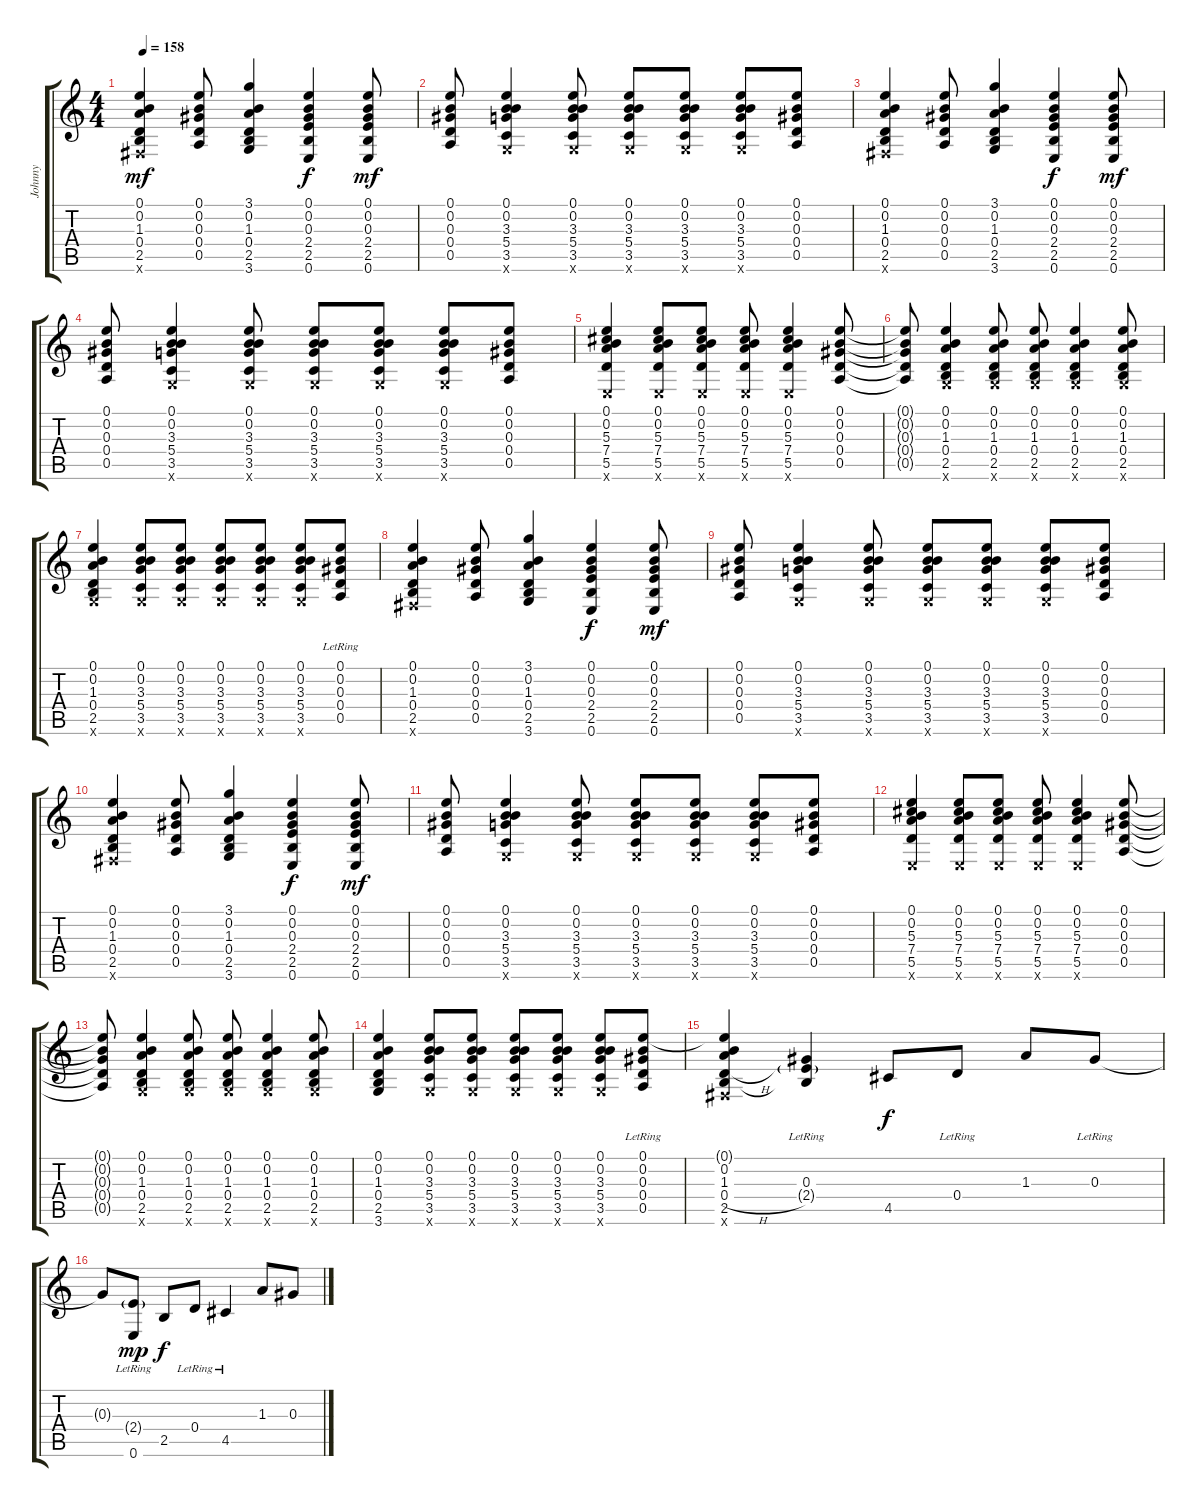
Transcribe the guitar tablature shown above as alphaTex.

\track ("Johnny" "Johnny") {instrument electricguitarclean}
\staff {score tabs}
\tuning (E4 B3 Ab3 D3 A2 E2) {hide}
\ts (4 4)
\tempo 158
\clef g2
\ks c
(0.1 0.2 1.3 0.4 2.5 2.6{x}).4{dy mf} (0.1 0.2 0.3 0.4 0.5).8 (3.1 0.2 1.3 0.4 2.5 3.6).4 (0.1 0.2 0.3 2.4 2.5 0.6).4{dy f} (0.1 0.2 0.3 2.4 2.5 0.6).8{dy mf} |
(0.1 0.2 0.3 0.4 0.5).8 (0.1 0.2 3.3 5.4 3.5 3.6{x}).4 (0.1 0.2 3.3 5.4 3.5 3.6{x}).8 (0.1 0.2 3.3 5.4 3.5 3.6{x}).8 (0.1 0.2 3.3 5.4 3.5 3.6{x}).8 (0.1 0.2 3.3 5.4 3.5 3.6{x}).8 (0.1 0.2 0.3 0.4 0.5).8 |
(0.1 0.2 1.3 0.4 2.5 2.6{x}).4 (0.1 0.2 0.3 0.4 0.5).8 (3.1 0.2 1.3 0.4 2.5 3.6).4 (0.1 0.2 0.3 2.4 2.5 0.6).4{dy f} (0.1 0.2 0.3 2.4 2.5 0.6).8{dy mf} |
(0.1 0.2 0.3 0.4 0.5).8 (0.1 0.2 3.3 5.4 3.5 3.6{x}).4 (0.1 0.2 3.3 5.4 3.5 3.6{x}).8 (0.1 0.2 3.3 5.4 3.5 3.6{x}).8 (0.1 0.2 3.3 5.4 3.5 3.6{x}).8 (0.1 0.2 3.3 5.4 3.5 3.6{x}).8 (0.1 0.2 0.3 0.4 0.5).8 |
(0.1 0.2 5.3 7.4 5.5 0.6{x}).4 (0.1 0.2 5.3 7.4 5.5 0.6{x}).8 (0.1 0.2 5.3 7.4 5.5 0.6{x}).8 (0.1 0.2 5.3 7.4 5.5 0.6{x}).8 (0.1 0.2 5.3 7.4 5.5 0.6{x}).4 (0.1 0.2 0.3 0.4 0.5).8 |
(0.1{t} 0.2{t} 0.3{t} 0.4{t} 0.5{t}).8 (0.1 0.2 1.3 0.4 2.5 3.6{x}).4 (0.1 0.2 1.3 0.4 2.5 3.6{x}).8 (0.1 0.2 1.3 0.4 2.5 3.6{x}).8 (0.1 0.2 1.3 0.4 2.5 3.6{x}).4 (0.1 0.2 1.3 0.4 2.5 3.6{x}).8 |
(0.1 0.2 1.3 0.4 2.5 3.6{x}).4 (0.1 0.2 3.3 5.4 3.5 3.6{x}).8 (0.1 0.2 3.3 5.4 3.5 3.6{x}).8 (0.1 0.2 3.3 5.4 3.5 3.6{x}).8 (0.1 0.2 3.3 5.4 3.5 3.6{x}).8 (0.1 0.2 3.3 5.4 3.5 3.6{x}).8 (0.1{lr} 0.2 0.3 0.4 0.5).8 |
(0.1 0.2 1.3 0.4 2.5 2.6{x}).4 (0.1 0.2 0.3 0.4 0.5).8 (3.1 0.2 1.3 0.4 2.5 3.6).4 (0.1 0.2 0.3 2.4 2.5 0.6).4{dy f} (0.1 0.2 0.3 2.4 2.5 0.6).8{dy mf} |
(0.1 0.2 0.3 0.4 0.5).8 (0.1 0.2 3.3 5.4 3.5 3.6{x}).4 (0.1 0.2 3.3 5.4 3.5 3.6{x}).8 (0.1 0.2 3.3 5.4 3.5 3.6{x}).8 (0.1 0.2 3.3 5.4 3.5 3.6{x}).8 (0.1 0.2 3.3 5.4 3.5 3.6{x}).8 (0.1 0.2 0.3 0.4 0.5).8 |
(0.1 0.2 1.3 0.4 2.5 2.6{x}).4 (0.1 0.2 0.3 0.4 0.5).8 (3.1 0.2 1.3 0.4 2.5 3.6).4 (0.1 0.2 0.3 2.4 2.5 0.6).4{dy f} (0.1 0.2 0.3 2.4 2.5 0.6).8{dy mf} |
(0.1 0.2 0.3 0.4 0.5).8 (0.1 0.2 3.3 5.4 3.5 3.6{x}).4 (0.1 0.2 3.3 5.4 3.5 3.6{x}).8 (0.1 0.2 3.3 5.4 3.5 3.6{x}).8 (0.1 0.2 3.3 5.4 3.5 3.6{x}).8 (0.1 0.2 3.3 5.4 3.5 3.6{x}).8 (0.1 0.2 0.3 0.4 0.5).8 |
(0.1 0.2 5.3 7.4 5.5 0.6{x}).4 (0.1 0.2 5.3 7.4 5.5 0.6{x}).8 (0.1 0.2 5.3 7.4 5.5 0.6{x}).8 (0.1 0.2 5.3 7.4 5.5 0.6{x}).8 (0.1 0.2 5.3 7.4 5.5 0.6{x}).4 (0.1 0.2 0.3 0.4 0.5).8 |
(0.1{t} 0.2{t} 0.3{t} 0.4{t} 0.5{t}).8 (0.1 0.2 1.3 0.4 2.5 3.6{x}).4 (0.1 0.2 1.3 0.4 2.5 3.6{x}).8 (0.1 0.2 1.3 0.4 2.5 3.6{x}).8 (0.1 0.2 1.3 0.4 2.5 3.6{x}).4 (0.1 0.2 1.3 0.4 2.5 3.6{x}).8 |
(0.1 0.2 1.3 0.4 2.5 3.6).4 (0.1 0.2 3.3 5.4 3.5 3.6{x}).8 (0.1 0.2 3.3 5.4 3.5 3.6{x}).8 (0.1 0.2 3.3 5.4 3.5 3.6{x}).8 (0.1 0.2 3.3 5.4 3.5 3.6{x}).8 (0.1 0.2 3.3 5.4 3.5 3.6{x}).8 (0.1{lr} 0.2 0.3 0.4 0.5).8 |
(0.1{t} 0.2 1.3 0.4{h} 2.5 2.6{x}).4 (0.3{lr} 2.4{g} 2.5{t}).4 4.5.8{dy f} 0.4{lr}.8 1.3.8 0.3{lr}.8 |
0.3{t}.8 (2.4{g lr} 0.6{lr}).8{dy mp} 2.5.8{dy f} 0.4{lr}.8 4.5{lr}.4 1.3.8 0.3.8
